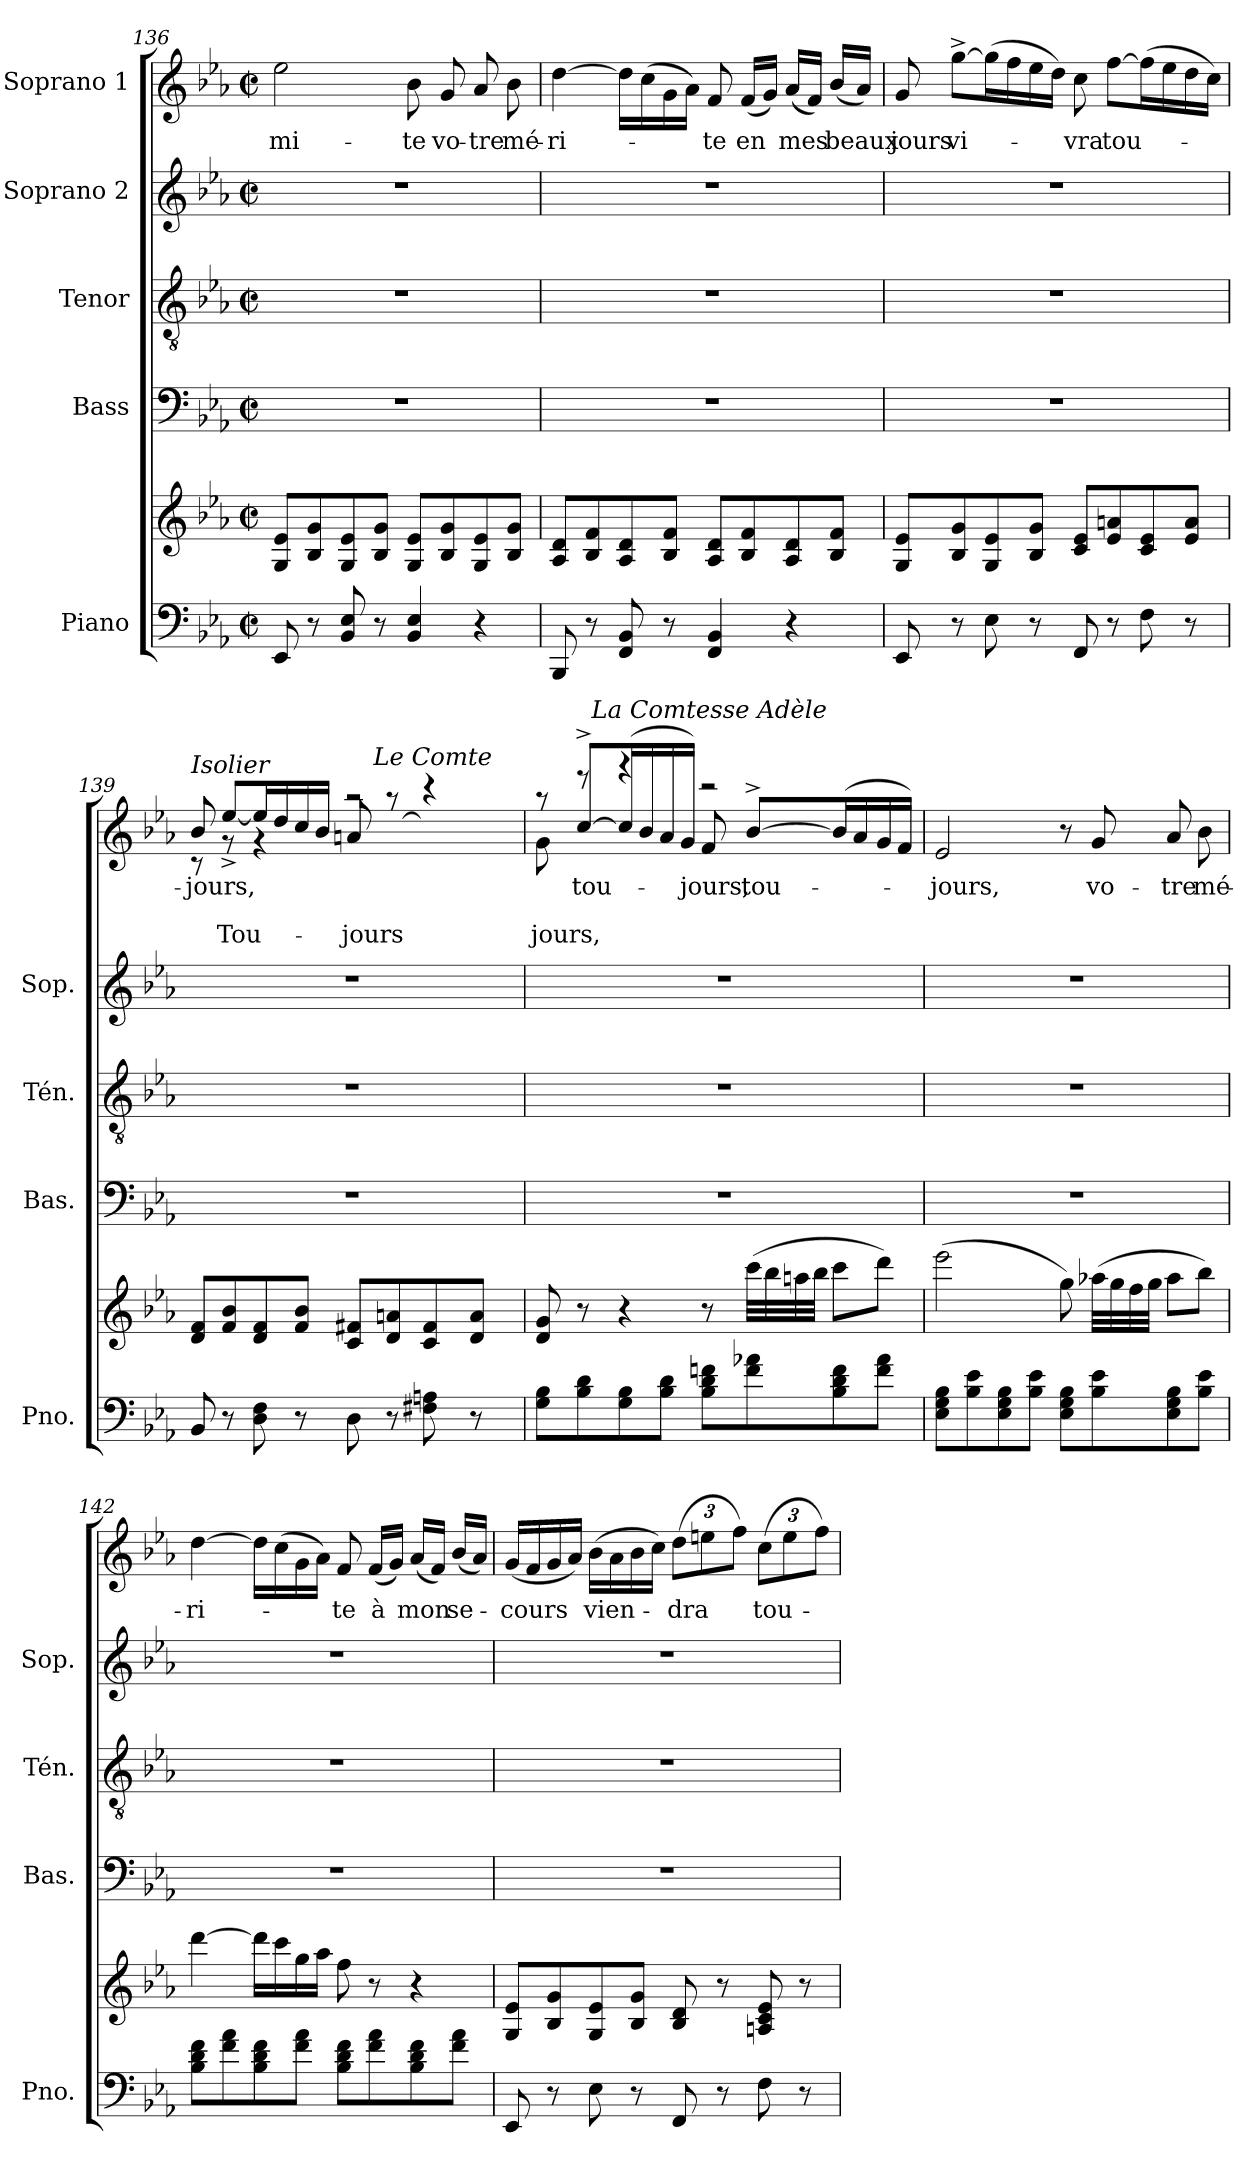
**kern	**kern	**kern	**kern	**kern	**kern	**text	**text	**text
*part5	*part5	*part4	*part3	*part2	*part1	*part1	*part1	*part1
*staff6	*staff5	*staff4	*staff3	*staff2	*staff1	*staff1	*staff1	*staff1
*I"Piano	*	*I"Bass	*I"Tenor	*I"Soprano 2	*I"Soprano 1	*	*	*
*I'Pno.	*	*I'Bas.	*I'Tén.	*I'Sop.	*	*	*	*
*clefF4	*clefG2	*clefF4	*clefGv2	*clefG2	*clefG2	*	*	*
*k[b-e-a-]	*k[b-e-a-]	*k[b-e-a-]	*k[b-e-a-]	*k[b-e-a-]	*k[b-e-a-]	*	*	*
*E-:	*E-:	*E-:	*E-:	*E-:	*E-:	*	*	*
*M2/2	*M2/2	*M2/2	*M2/2	*M2/2	*M2/2	*	*	*
*met(c|)	*met(c|)	*met(c|)	*met(c|)	*met(c|)	*met(c|)	*	*	*
=136	=136	=136	=136	=136	=136	=136	=136	=136
8EE-/	8G/ 8e-/L	1r	1r	1r	2ee-\	-mi-	.	.
8r	8B-/ 8g/	.	.	.	.	.	.	.
8BB-/ 8E-/	8G/ 8e-/	.	.	.	.	.	.	.
8r	8B-/ 8g/J	.	.	.	.	.	.	.
4BB-/ 4E-/	8G/ 8e-/L	.	.	.	8b-\	-te	.	.
.	8B-/ 8g/	.	.	.	8g/	vo-	.	.
4r	8G/ 8e-/	.	.	.	8a-/	-tre	.	.
.	8B-/ 8g/J	.	.	.	8b-\	mé-	.	.
=137	=137	=137	=137	=137	=137	=137	=137	=137
8BBB-/	8A-/ 8d/L	1r	1r	1r	[4dd\	-ri-	.	.
8r	8B-/ 8f/	.	.	.	.	.	.	.
8FF/ 8BB-/	8A-/ 8d/	.	.	.	16dd\LL]	.	.	.
.	.	.	.	.	(16cc\	.	.	.
8r	8B-/ 8f/J	.	.	.	16g\	.	.	.
.	.	.	.	.	16a-\JJ)	.	.	.
4FF/ 4BB-/	8A-/ 8d/L	.	.	.	8f/	-te	.	.
.	8B-/ 8f/	.	.	.	(16f/LL	en	.	.
.	.	.	.	.	16g/JJ)	.	.	.
4r	8A-/ 8d/	.	.	.	(16a-/LL	mes	.	.
.	.	.	.	.	16f/JJ)	.	.	.
.	8B-/ 8f/J	.	.	.	(16b-/LL	beaux	.	.
.	.	.	.	.	16a-/JJ)	.	.	.
=138	=138	=138	=138	=138	=138	=138	=138	=138
8EE-/	8G/ 8e-/L	1r	1r	1r	8g/	jours	.	.
8r	8B-/ 8g/	.	.	.	[8gg^>\L	vi-	.	.
8E-\	8G/ 8e-/	.	.	.	(16gg\L]	.	.	.
.	.	.	.	.	16ff\	.	.	.
8r	8B-/ 8g/J	.	.	.	16ee-\	.	.	.
.	.	.	.	.	16dd\JJ)	.	.	.
8FF/	8c/ 8e-/L	.	.	.	8cc\	-vra	.	.
8r	8e-/ 8an/	.	.	.	[8ff\L	tou-	.	.
8F\	8c/ 8e-/	.	.	.	(16ff\L]	.	.	.
.	.	.	.	.	16ee-\	.	.	.
8r	8e-/ 8a/J	.	.	.	16dd\	.	.	.
.	.	.	.	.	16cc\JJ)	.	.	.
!!LO:LB:g=z
=139	=139	=139	=139	=139	=139	=139	=139	=139
*	*	*	*	*	*^	*	*	*
*	*	*	*	*	*	*^	*	*	*
!	!	!	!	!	!LO:TX:a:i:t=Isolier	!	!	!	!	!
*	*	*	*	*	*	*	*^	*	*	*
8BB-/	8d/ 8f/L	1r	1r	1r	8b-/	8rc	2ryy	2ryy	-jours,	.	.
8r	8f/ 8b-/	.	.	.	8rg	[>8ee-^</L	.	.	.	.	Tou-
8D\ 8F\	8d/ 8f/	.	.	.	4rf	16ee-/L]	.	.	.	.	.
.	.	.	.	.	.	16dd/	.	.	.	.	.
8r	8f/ 8b-/J	.	.	.	.	16cc/	.	.	.	.	.
.	.	.	.	.	.	16b-/JJ	.	.	.	.	.
8D\	8c/ 8f#X/L	.	.	.	2raa	8an/	8dd\Lyy	16.ryy	.	.	-jours
!	!	!	!	!	!	!	!	!LO:TX:a:i:t=Le Comte	!	!	!
.	.	.	.	.	.	.	.	4ryy	.	.	.
8r	8d/ 8an/	.	.	.	.	8raa	[8dd^<\	.	.	.	Tou-
8F#X\ 8An\	8c/ 8f#/	.	.	.	.	4rbb	16dd\L]	.	.	.	.
.	.	.	.	.	.	.	16cc\	.	.	.	.
.	.	.	.	.	.	.	.	8ryy	.	.	.
8r	8d/ 8a/J	.	.	.	.	.	16b-\	.	.	.	.
.	.	.	.	.	.	.	16an\JJ	.	.	.	.
.	.	.	.	.	.	.	.	32ryy	.	.	.
*	*	*	*	*	*	*	*v	*v	*	*	*
=140	=140	=140	=140	=140	=140	=140	=140	=140	=140	=140
8G\ 8B-\L	8d/ 8g/	1r	1r	1r	8raa	8g\	12ryy	.	.	-jours,
.	.	.	.	.	.	.	24ryy	.	.	.
8B-\ 8d\	8r	.	.	.	[>8cc^>/L	8rddd	48ryy	tou-	.	.
.	.	.	.	.	.	.	192ryy	.	.	.
!	!	!	!	!	!	!	!LO:TX:a:i:t=La Comtesse Adèle	!	!	!
.	.	.	.	.	.	.	3%2ryy	.	.	.
8G\ 8B-\	4r	.	.	.	(16cc/L]	4rfff	.	.	.	.
.	.	.	.	.	16b-/	.	.	.	.	.
8B-\ 8d\J	.	.	.	.	16a-/	.	.	.	.	.
.	.	.	.	.	16g/JJ)	.	.	.	.	.
8B-\ 8d\ 8fn\L	8r	.	.	.	8f/	2rddd	.	-jours,	.	.
8f\ 8a-X\	(32ccc\LLL	.	.	.	[>8b-^>/L	.	.	tou-	.	.
.	32bb-\	.	.	.	.	.	.	.	.	.
.	32aan\	.	.	.	.	.	.	.	.	.
.	32bb-\JJJ	.	.	.	.	.	.	.	.	.
8B-\ 8d\ 8f\	8ccc\L	.	.	.	(16b-/L]	.	.	.	.	.
.	.	.	.	.	16a-/	.	.	.	.	.
.	.	.	.	.	.	.	6ryy	.	.	.
8f\ 8a-\J	8ddd\J)	.	.	.	16g/	.	.	.	.	.
.	.	.	.	.	16f/JJ)	.	.	.	.	.
.	.	.	.	.	.	.	96.ryy	.	.	.
*	*	*	*	*	*v	*v	*v	*	*	*
=141	=141	=141	=141	=141	=141	=141	=141	=141
8E-\ 8G\ 8B-\L	(2eee-\	1r	1r	1r	2e-/	-jours,	.	.
8B-\ 8e-\	.	.	.	.	.	.	.	.
8E-\ 8G\ 8B-\	.	.	.	.	.	.	.	.
8B-\ 8e-\J	.	.	.	.	.	.	.	.
8E-\ 8G\ 8B-\L	8gg\)	.	.	.	8r	.	.	.
8B-\ 8e-\	(32aa-X\LLL	.	.	.	8g/	vo-	.	.
.	32gg\	.	.	.	.	.	.	.
.	32ff\	.	.	.	.	.	.	.
.	32gg\JJJ	.	.	.	.	.	.	.
8E-\ 8G\ 8B-\	8aa-\L	.	.	.	8a-/	-tre	.	.
8B-\ 8e-\J	8bb-\J)	.	.	.	8b-\	mé-	.	.
=142	=142	=142	=142	=142	=142	=142	=142	=142
8B-\ 8d\ 8f\L	[4ddd\	1r	1r	1r	[4dd\	-ri-	.	.
8f\ 8a-\	.	.	.	.	.	.	.	.
8B-\ 8d\ 8f\	16ddd\LL]	.	.	.	16dd\LL]	.	.	.
.	16ccc\	.	.	.	(16cc\	.	.	.
8f\ 8a-\J	16gg\	.	.	.	16g\	.	.	.
.	16aa-\JJ	.	.	.	16a-\JJ)	.	.	.
8B-\ 8d\ 8f\L	8ff\	.	.	.	8f/	-te	.	.
8f\ 8a-\	8r	.	.	.	(16f/LL	à	.	.
.	.	.	.	.	16g/JJ)	.	.	.
8B-\ 8d\ 8f\	4r	.	.	.	(16a-/LL	mon	.	.
.	.	.	.	.	16f/JJ)	.	.	.
8f\ 8a-\J	.	.	.	.	(16b-/LL	se-	.	.
.	.	.	.	.	16a-/JJ)	.	.	.
!!LO:PB:g=z
=143	=143	=143	=143	=143	=143	=143	=143	=143
8EE-/	8G/ 8e-/L	1r	1r	1r	(16g/LL	-cours	.	.
.	.	.	.	.	16f/	.	.	.
8r	8B-/ 8g/	.	.	.	16g/	.	.	.
.	.	.	.	.	16a-/JJ)	.	.	.
8E-\	8G/ 8e-/	.	.	.	(16b-\LL	vien-	.	.
.	.	.	.	.	16a-\	.	.	.
8r	8B-/ 8g/J	.	.	.	16b-\	.	.	.
.	.	.	.	.	16cc\JJ)	.	.	.
8FF/	8B-/ 8d/	.	.	.	(12dd\L	-dra	.	.
.	.	.	.	.	12een\	.	.	.
8r	8r	.	.	.	.	.	.	.
.	.	.	.	.	12ff\J)	.	.	.
8F\	8An/ 8c/ 8e-/	.	.	.	(12cc\L	tou-	.	.
.	.	.	.	.	12ee\	.	.	.
8r	8r	.	.	.	.	.	.	.
.	.	.	.	.	12ff\J)	.	.	.
=	=	=	=	=	=	=	=	=
*-	*-	*-	*-	*-	*-	*-	*-	*-
